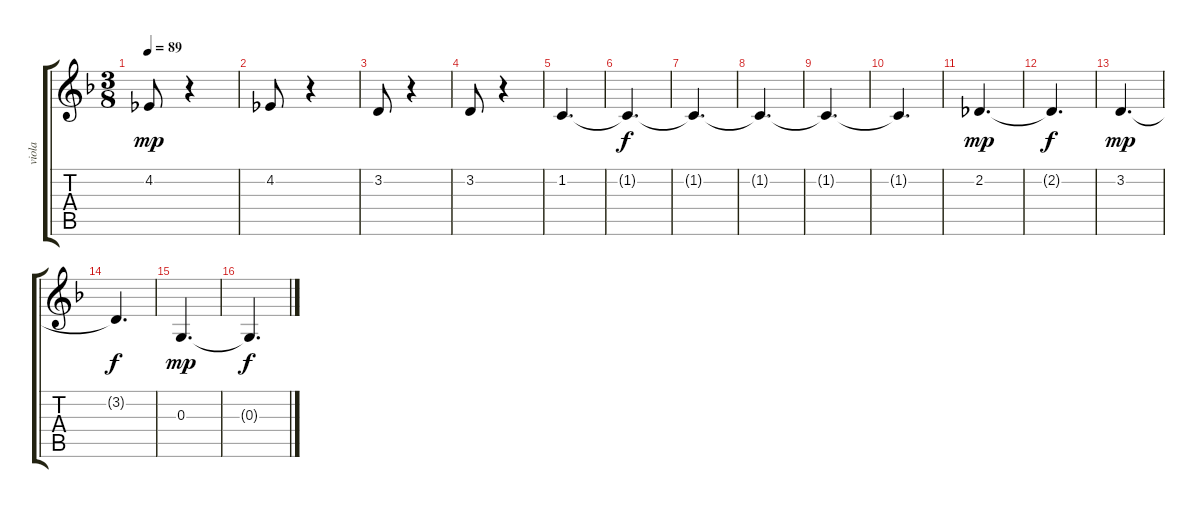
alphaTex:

\track ("viola" "viola") {instrument stringensemble1}
\staff {score tabs}
\tuning (E4 B3 G3 D3 A2 E2) {hide}
\ts (3 8)
\tempo 89
\clef g2
\ks dminor
4.2.8{dy mp} r.4 |
4.2.8 r.4 |
3.2.8 r.4 |
3.2.8 r.4 |
1.2.4{d} |
1.2{t}.4{d dy f} |
1.2{t}.4{d} |
1.2{t}.4{d} |
1.2{t}.4{d} |
1.2{t}.4{d} |
2.2.4{d dy mp} |
2.2{t}.4{d dy f} |
3.2.4{d dy mp} |
3.2{t}.4{d dy f} |
0.3.4{d dy mp} |
0.3{t}.4{d dy f}
